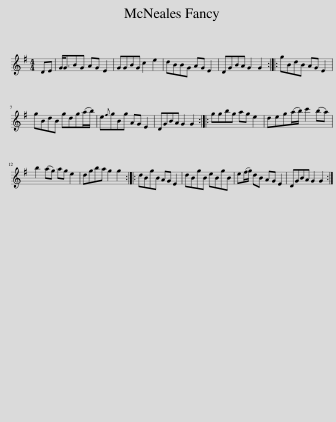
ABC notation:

X:1
L:1/8
M:4/4
I:linebreak $
K:G
V:1 treble
V:1
 DE | G<GBG AG E2 | GGBG c2 e2 | dBBG AG E2 | DGBA G2 G2 :: %5
 gBdB AG E2 |$ gBdB gdg(a/b/) | e{f}gBg AG E2 | DGBA G2 G2 :: ggbg ag e2 | %10
 deg(a/b/) c'2 (ba) |$ b2 (ag) ag e2 | dgba g2 g2 :: dBgB AG E2 | dBgB eBgB | %15
 e(f/g/) dB AG E2 | DGBA G2 G2 :| %17
